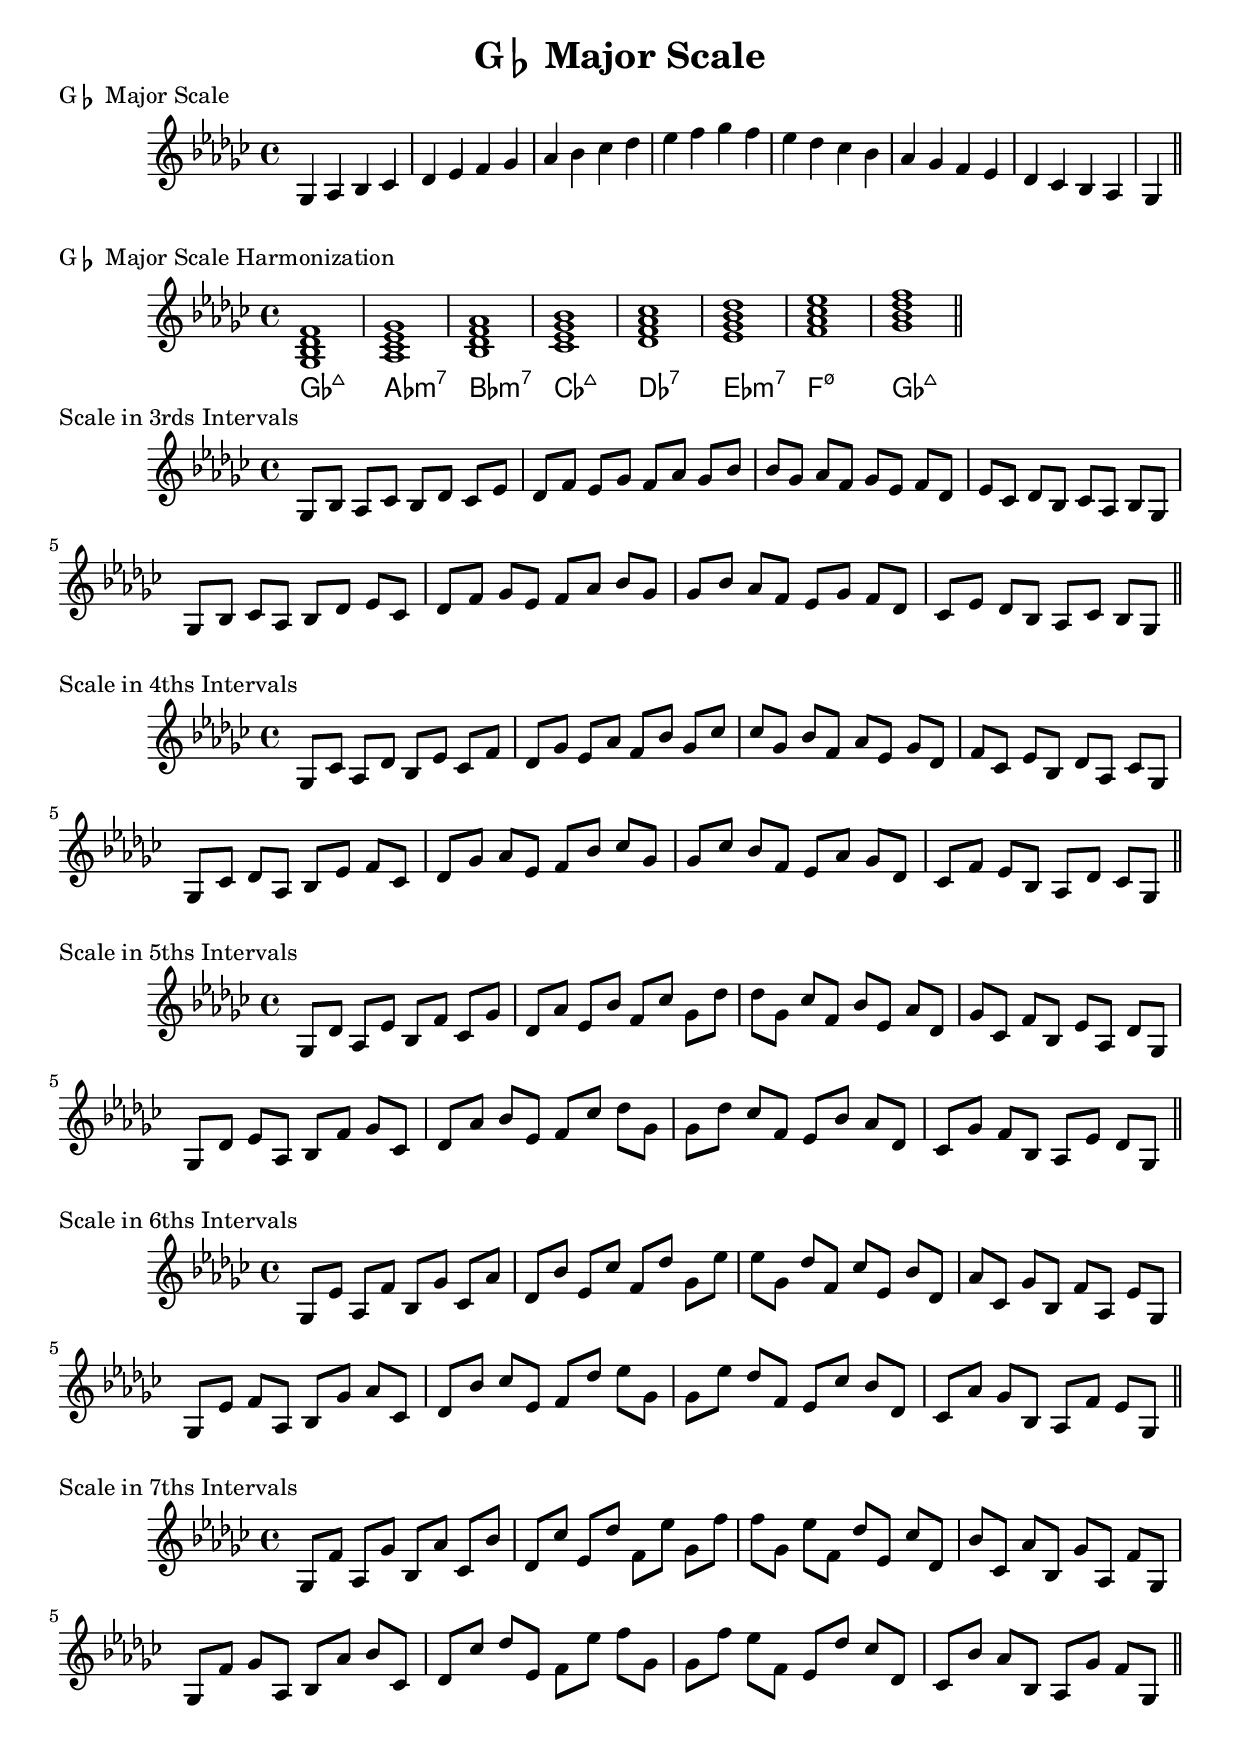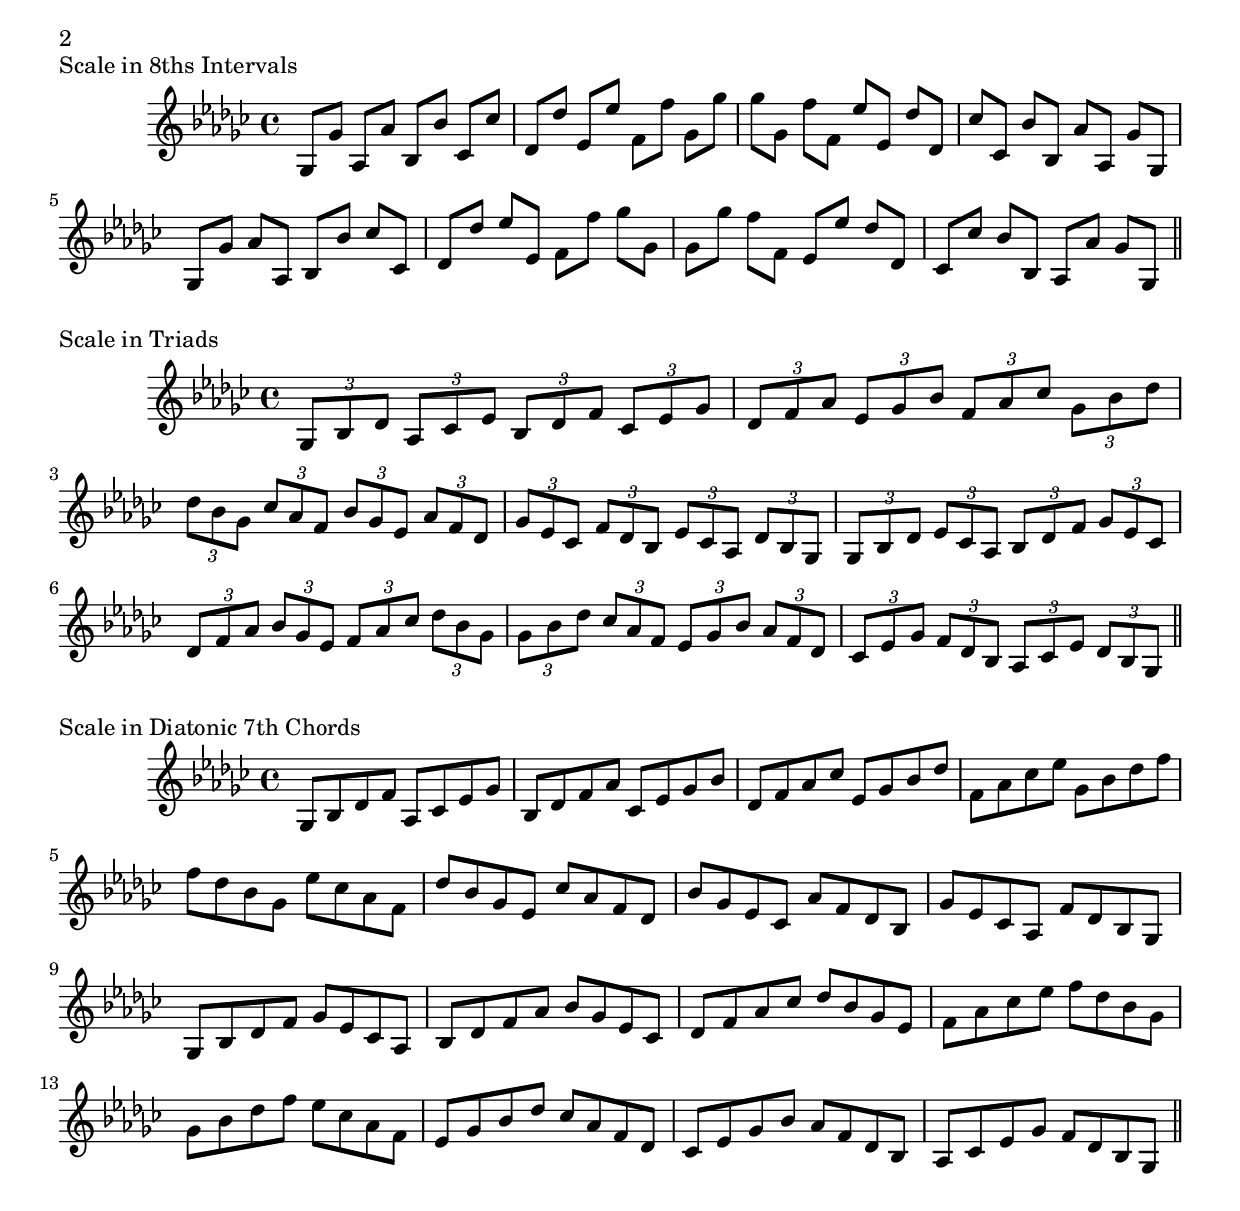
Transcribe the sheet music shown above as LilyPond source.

\version "2.18.2"

\include "scales.ly"

\header{
  title = \markup { "G" \flat " Major Scale" }
}

\score {
  \transpose c ges
  \new Staff \relative c {
    \key c \major
    \CMajorScale
    \bar "||"
  }
  \header{
    piece = \markup { "G" \flat " Major Scale" }
  }
}

\score {
  \transpose c ges
  \new Staff \relative c {
    \key c \major
    \CMajorHarmonization
    \bar "||"
  }
  \header{
    piece = \markup { "G" \flat " Major Scale Harmonization" }
  }
}

\score {
  \transpose c ges
  \new Staff \relative c {
    \key c \major
    \set Timing.beamExceptions = #'()
    \set Timing.baseMoment = #'(ly:make-moment 1/4)
    \set Timing.beatStructure = #'(1 1 1 1)
    \CMajorScaleThirds
    \bar "||"
  }
  \header{
    piece = \markup { "Scale in 3rds Intervals" }
  }
}

\score {
  \transpose c ges
  \new Staff \relative c {
    \key c \major
    \set Timing.beamExceptions = #'()
    \set Timing.baseMoment = #'(ly:make-moment 1/4)
    \set Timing.beatStructure = #'(1 1 1 1)
    \CMajorScaleFourths
    \bar "||"
  }
  \header{
    piece = \markup { "Scale in 4ths Intervals" }
  }
}

\score {
  \transpose c ges
  \new Staff \relative c {
    \key c \major
    \set Timing.beamExceptions = #'()
    \set Timing.baseMoment = #'(ly:make-moment 1/4)
    \set Timing.beatStructure = #'(1 1 1 1)
    \CMajorScaleFifths
    \bar "||"
  }
  \header{
    piece = \markup { "Scale in 5ths Intervals" }
  }
}

\score {
  \transpose c ges
  \new Staff \relative c {
    \key c \major
    \set Timing.beamExceptions = #'()
    \set Timing.baseMoment = #'(ly:make-moment 1/4)
    \set Timing.beatStructure = #'(1 1 1 1)
    \CMajorScaleSixths
    \bar "||"
  }
  \header{
    piece = \markup { "Scale in 6ths Intervals" }
  }
}

\score {
  \transpose c ges
  \new Staff \relative c {
    \key c \major
    \set Timing.beamExceptions = #'()
    \set Timing.baseMoment = #'(ly:make-moment 1/4)
    \set Timing.beatStructure = #'(1 1 1 1)
    \CMajorScaleSevenths
    \bar "||"
  }
  \header{
    piece = \markup { "Scale in 7ths Intervals" }
  }
}

\score {
  \transpose c ges
  \new Staff \relative c {
    \key c \major
    \set Timing.beamExceptions = #'()
    \set Timing.baseMoment = #'(ly:make-moment 1/4)
    \set Timing.beatStructure = #'(1 1 1 1)
    \CMajorScaleEights
    \bar "||"
  }
  \header{
    piece = \markup { "Scale in 8ths Intervals" }
  }
}

\score {
  \transpose c ges
  \new Staff \relative c {
    \key c \major
    \CMajorScaleTriads
    \bar "||"
  }
  \header{
    piece = \markup { "Scale in Triads" }
  }
}

\score {
  \transpose c ges
  \new Staff \relative c {
    \key c \major
    \CMajorScaleChords
    \bar "||"
  }
  \header{
    piece = \markup { "Scale in Diatonic 7th Chords" }
  }
}